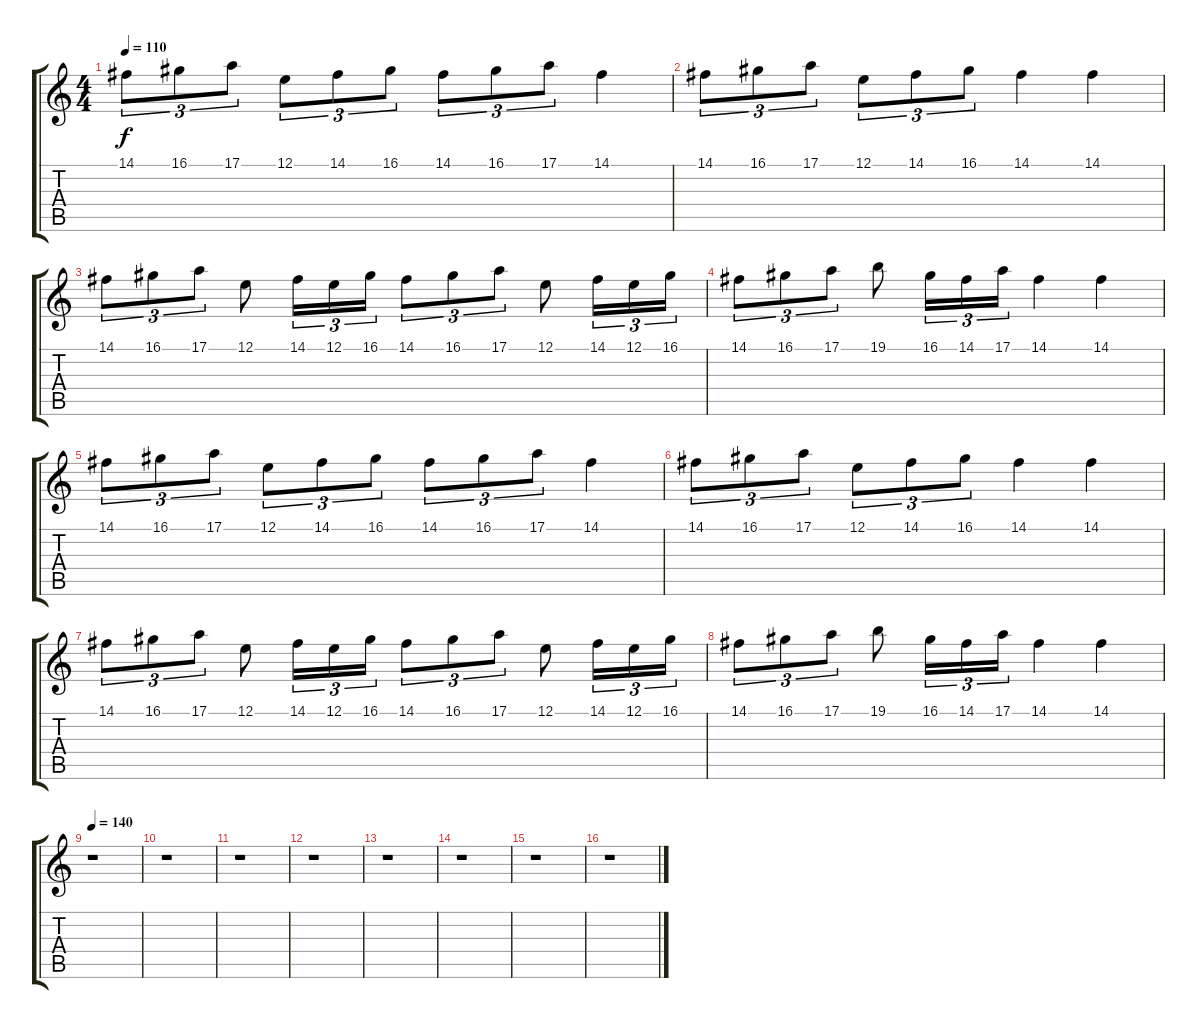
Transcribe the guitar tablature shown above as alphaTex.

\track "" {instrument piccolo}
\staff {score tabs}
\tuning (E4 B3 G3 D3 A2 E2) {hide}
\ts (4 4)
\tempo 110
\clef g2
\ks c
14.1.8{tu (3 2) dy f} 16.1.8{tu (3 2)} 17.1.8{tu (3 2)} 12.1.8{tu (3 2)} 14.1.8{tu (3 2)} 16.1.8{tu (3 2)} 14.1.8{tu (3 2)} 16.1.8{tu (3 2)} 17.1.8{tu (3 2)} 14.1.4 |
14.1.8{tu (3 2)} 16.1.8{tu (3 2)} 17.1.8{tu (3 2)} 12.1.8{tu (3 2)} 14.1.8{tu (3 2)} 16.1.8{tu (3 2)} 14.1.4 14.1.4 |
14.1.8{tu (3 2)} 16.1.8{tu (3 2)} 17.1.8{tu (3 2)} 12.1.8 14.1.16{tu (3 2)} 12.1.16{tu (3 2)} 16.1.16{tu (3 2)} 14.1.8{tu (3 2)} 16.1.8{tu (3 2)} 17.1.8{tu (3 2)} 12.1.8 14.1.16{tu (3 2)} 12.1.16{tu (3 2)} 16.1.16{tu (3 2)} |
14.1.8{tu (3 2)} 16.1.8{tu (3 2)} 17.1.8{tu (3 2)} 19.1.8 16.1.16{tu (3 2)} 14.1.16{tu (3 2)} 17.1.16{tu (3 2)} 14.1.4 14.1.4 |
14.1.8{tu (3 2)} 16.1.8{tu (3 2)} 17.1.8{tu (3 2)} 12.1.8{tu (3 2)} 14.1.8{tu (3 2)} 16.1.8{tu (3 2)} 14.1.8{tu (3 2)} 16.1.8{tu (3 2)} 17.1.8{tu (3 2)} 14.1.4 |
14.1.8{tu (3 2)} 16.1.8{tu (3 2)} 17.1.8{tu (3 2)} 12.1.8{tu (3 2)} 14.1.8{tu (3 2)} 16.1.8{tu (3 2)} 14.1.4 14.1.4 |
14.1.8{tu (3 2)} 16.1.8{tu (3 2)} 17.1.8{tu (3 2)} 12.1.8 14.1.16{tu (3 2)} 12.1.16{tu (3 2)} 16.1.16{tu (3 2)} 14.1.8{tu (3 2)} 16.1.8{tu (3 2)} 17.1.8{tu (3 2)} 12.1.8 14.1.16{tu (3 2)} 12.1.16{tu (3 2)} 16.1.16{tu (3 2)} |
14.1.8{tu (3 2)} 16.1.8{tu (3 2)} 17.1.8{tu (3 2)} 19.1.8 16.1.16{tu (3 2)} 14.1.16{tu (3 2)} 17.1.16{tu (3 2)} 14.1.4 14.1.4 |
\tempo 140
r.1 |
r.1 |
r.1 |
r.1 |
r.1 |
r.1 |
r.1 |
r.1
